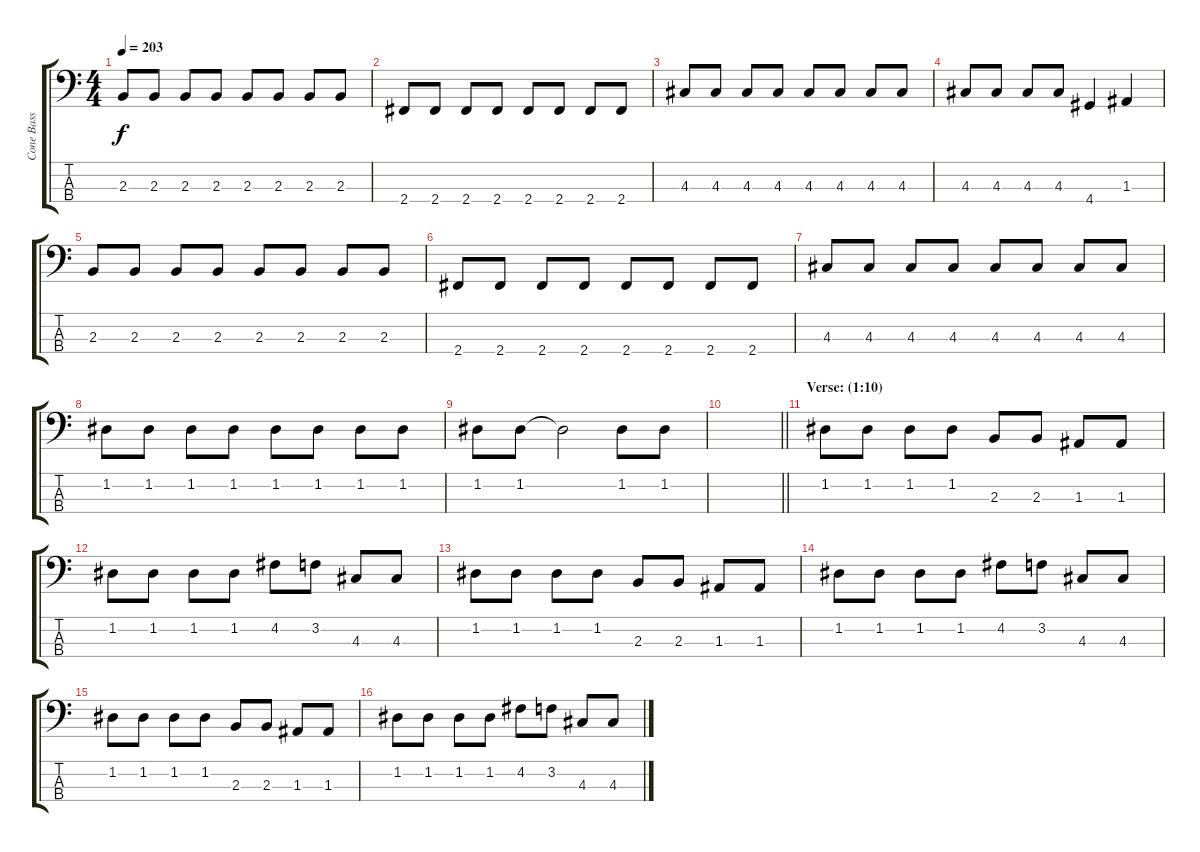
\track ("Cone Bass" "Cone Bass") {instrument electricbasspick}
\staff {score tabs}
\tuning (G2 D2 A1 E1) {hide}
\ts (4 4)
\tempo 203
\clef f4
\ks c
2.3.8{dy f} 2.3.8 2.3.8 2.3.8 2.3.8 2.3.8 2.3.8 2.3.8 |
2.4.8 2.4.8 2.4.8 2.4.8 2.4.8 2.4.8 2.4.8 2.4.8 |
4.3.8 4.3.8 4.3.8 4.3.8 4.3.8 4.3.8 4.3.8 4.3.8 |
4.3.8 4.3.8 4.3.8 4.3.8 4.4.4 1.3.4 |
2.3.8 2.3.8 2.3.8 2.3.8 2.3.8 2.3.8 2.3.8 2.3.8 |
2.4.8 2.4.8 2.4.8 2.4.8 2.4.8 2.4.8 2.4.8 2.4.8 |
4.3.8 4.3.8 4.3.8 4.3.8 4.3.8 4.3.8 4.3.8 4.3.8 |
1.2.8 1.2.8 1.2.8 1.2.8 1.2.8 1.2.8 1.2.8 1.2.8 |
1.2.8 1.2.8 1.2{t}.2 1.2.8 1.2.8 |
\barLineRight lightlight
|
\section ("" "Verse: (1:10)")
1.2.8 1.2.8 1.2.8 1.2.8 2.3.8 2.3.8 1.3.8 1.3.8 |
1.2.8 1.2.8 1.2.8 1.2.8 4.2.8 3.2.8 4.3.8 4.3.8 |
1.2.8 1.2.8 1.2.8 1.2.8 2.3.8 2.3.8 1.3.8 1.3.8 |
1.2.8 1.2.8 1.2.8 1.2.8 4.2.8 3.2.8 4.3.8 4.3.8 |
1.2.8 1.2.8 1.2.8 1.2.8 2.3.8 2.3.8 1.3.8 1.3.8 |
1.2.8 1.2.8 1.2.8 1.2.8 4.2.8 3.2.8 4.3.8 4.3.8
